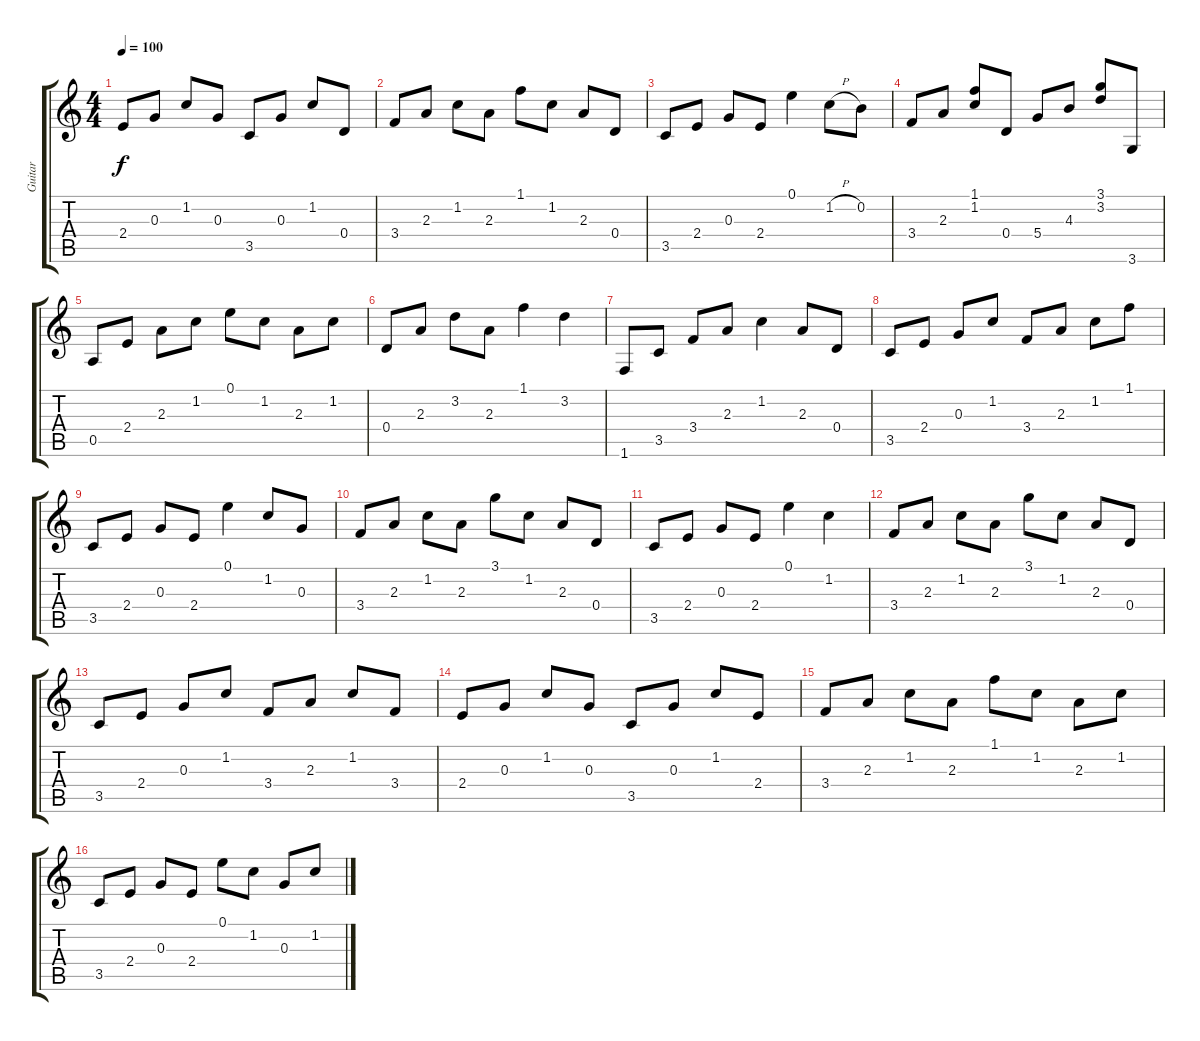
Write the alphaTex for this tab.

\track ("Guitar" "Guitar") {instrument acousticguitarsteel}
\staff {score tabs}
\tuning (E4 B3 G3 D3 A2 E2) {hide}
\ts (4 4)
\tempo 100
\clef g2
\ks c
2.4.8{dy f} 0.3.8 1.2.8 0.3.8 3.5.8 0.3.8 1.2.8 0.4.8 |
3.4.8 2.3.8 1.2.8 2.3.8 1.1.8 1.2.8 2.3.8 0.4.8 |
3.5.8 2.4.8 0.3.8 2.4.8 0.1.4 1.2{h}.8 0.2.8 |
3.4.8 2.3.8 (1.1 1.2).8 0.4.8 5.4.8 4.3.8 (3.1 3.2).8 3.6.8 |
0.5.8 2.4.8 2.3.8 1.2.8 0.1.8 1.2.8 2.3.8 1.2.8 |
0.4.8 2.3.8 3.2.8 2.3.8 1.1.4 3.2.4 |
1.6.8 3.5.8 3.4.8 2.3.8 1.2.4 2.3.8 0.4.8 |
3.5.8 2.4.8 0.3.8 1.2.8 3.4.8 2.3.8 1.2.8 1.1.8 |
3.5.8 2.4.8 0.3.8 2.4.8 0.1.4 1.2.8 0.3.8 |
3.4.8 2.3.8 1.2.8 2.3.8 3.1.8 1.2.8 2.3.8 0.4.8 |
3.5.8 2.4.8 0.3.8 2.4.8 0.1.4 1.2.4 |
3.4.8 2.3.8 1.2.8 2.3.8 3.1.8 1.2.8 2.3.8 0.4.8 |
3.5.8 2.4.8 0.3.8 1.2.8 3.4.8 2.3.8 1.2.8 3.4.8 |
2.4.8 0.3.8 1.2.8 0.3.8 3.5.8 0.3.8 1.2.8 2.4.8 |
3.4.8 2.3.8 1.2.8 2.3.8 1.1.8 1.2.8 2.3.8 1.2.8 |
3.5.8 2.4.8 0.3.8 2.4.8 0.1.8 1.2.8 0.3.8 1.2.8
